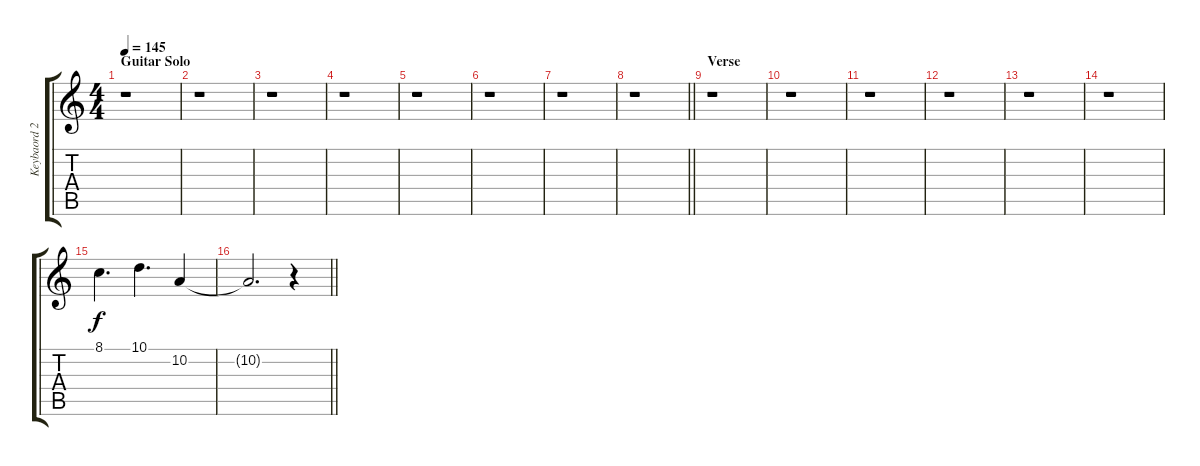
\track ("Keybaord 2" "Keybaord 2") {instrument koto}
\staff {score tabs}
\tuning (E4 B3 G3 D3 A2 E2) {hide}
\ts (4 4)
\section ("" "Guitar Solo")
\tempo 145
\clef g2
\ks c
r.1{dy f} |
r.1 |
r.1 |
r.1 |
r.1 |
r.1 |
r.1 |
\barLineRight lightlight
r.1 |
\section ("" "Verse")
r.1 |
r.1 |
r.1 |
r.1 |
r.1 |
r.1 |
8.1.4{d} 10.1.4{d} 10.2.4 |
\barLineRight lightlight
10.2{t}.2{d} r.4
